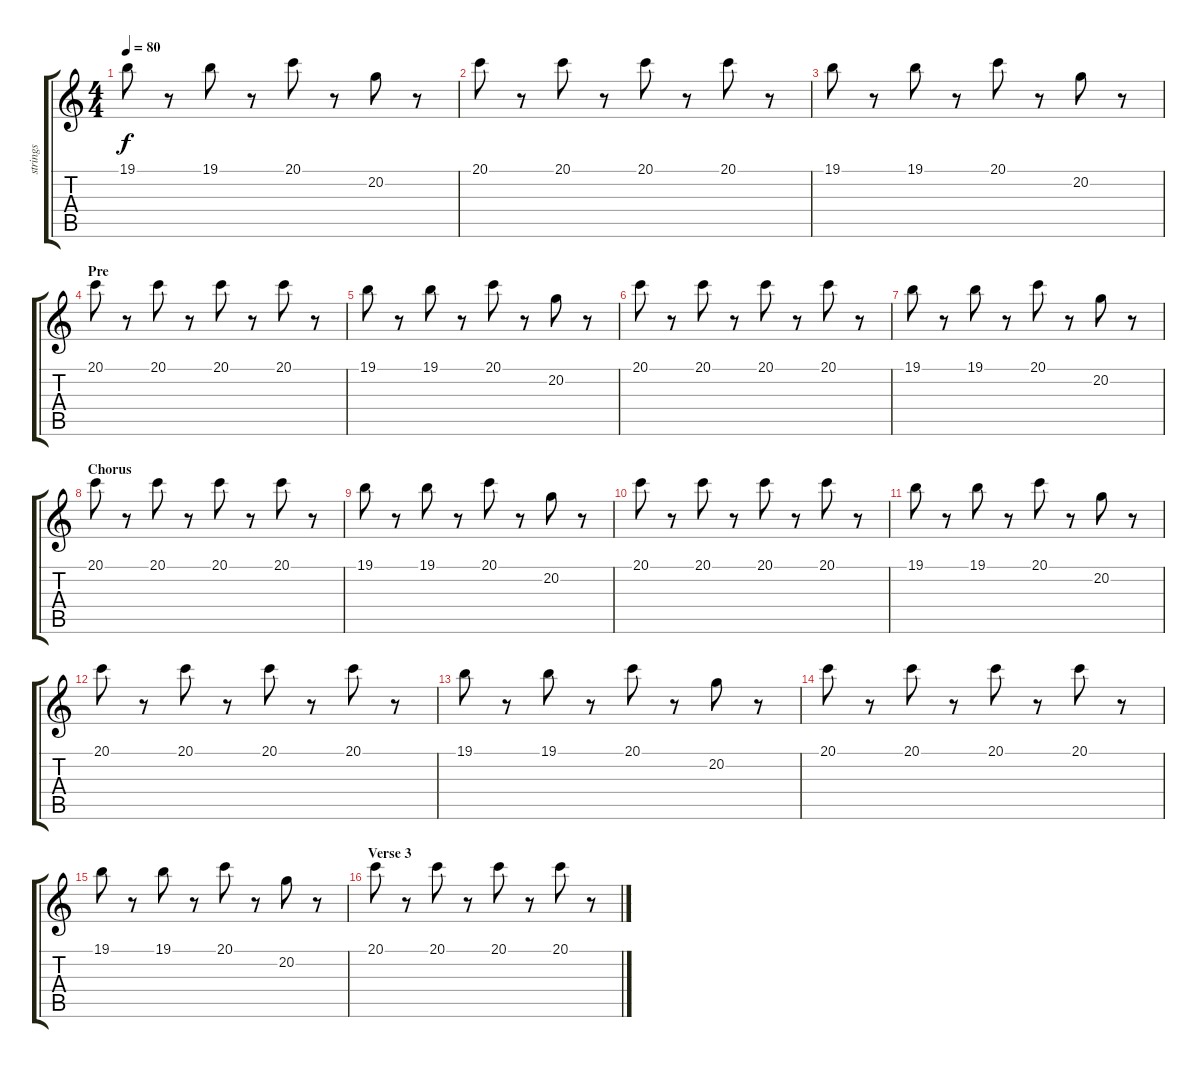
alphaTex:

\track ("strings" "strings") {instrument tremolostrings}
\staff {score tabs}
\tuning (E4 B3 G3 D3 A2 E2) {hide}
\ts (4 4)
\tempo 80
\clef g2
\ks c
19.1.8{dy f} r.8 19.1.8 r.8 20.1.8 r.8 20.2.8 r.8 |
20.1.8 r.8 20.1.8 r.8 20.1.8 r.8 20.1.8 r.8 |
19.1.8 r.8 19.1.8 r.8 20.1.8 r.8 20.2.8 r.8 |
\section ("" "Pre")
20.1.8 r.8 20.1.8 r.8 20.1.8 r.8 20.1.8 r.8 |
19.1.8 r.8 19.1.8 r.8 20.1.8 r.8 20.2.8 r.8 |
20.1.8 r.8 20.1.8 r.8 20.1.8 r.8 20.1.8 r.8 |
19.1.8 r.8 19.1.8 r.8 20.1.8 r.8 20.2.8 r.8 |
\section ("" "Chorus")
20.1.8 r.8 20.1.8 r.8 20.1.8 r.8 20.1.8 r.8 |
19.1.8 r.8 19.1.8 r.8 20.1.8 r.8 20.2.8 r.8 |
20.1.8 r.8 20.1.8 r.8 20.1.8 r.8 20.1.8 r.8 |
19.1.8 r.8 19.1.8 r.8 20.1.8 r.8 20.2.8 r.8 |
20.1.8 r.8 20.1.8 r.8 20.1.8 r.8 20.1.8 r.8 |
19.1.8 r.8 19.1.8 r.8 20.1.8 r.8 20.2.8 r.8 |
20.1.8 r.8 20.1.8 r.8 20.1.8 r.8 20.1.8 r.8 |
19.1.8 r.8 19.1.8 r.8 20.1.8 r.8 20.2.8 r.8 |
\section ("" "Verse 3")
20.1.8 r.8 20.1.8 r.8 20.1.8 r.8 20.1.8 r.8
